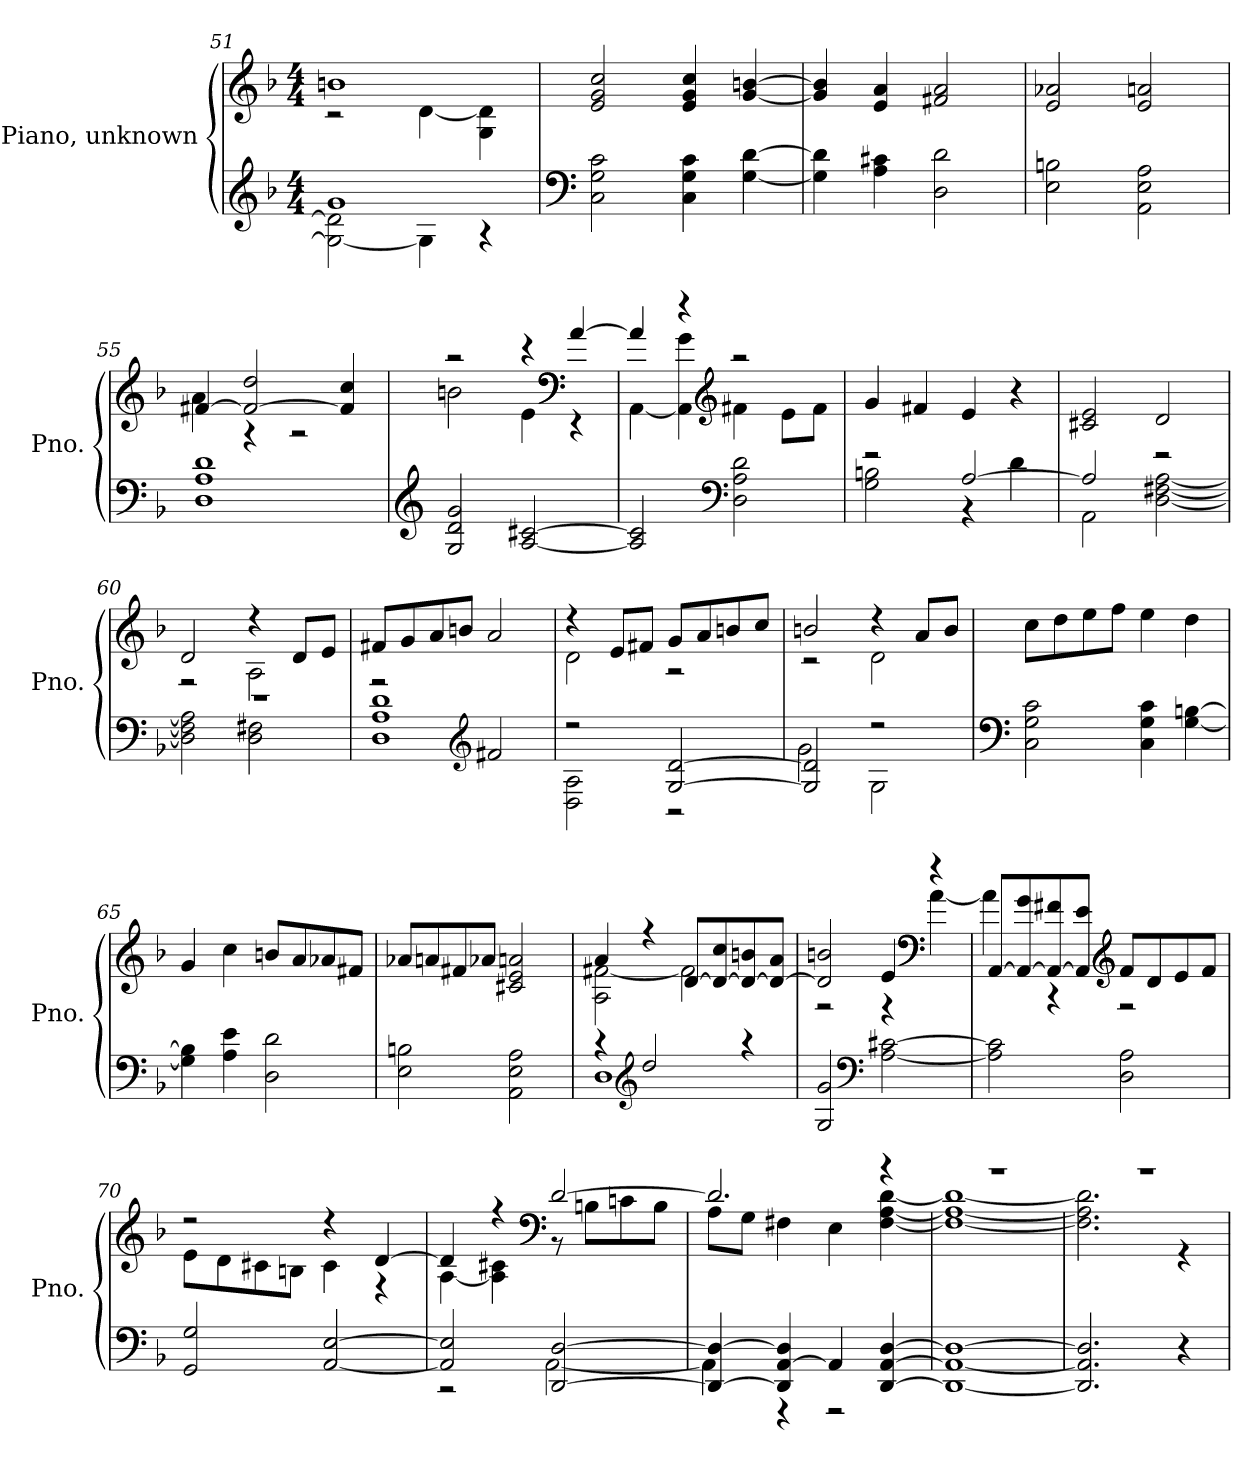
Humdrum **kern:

**kern	**kern
*part1	*part1
*staff2	*staff1
*I"Piano, unknown	*
*I'Pno.	*
*clefG2	*clefG2
*k[b-]	*k[b-]
*M4/4	*M4/4
=51	=51
*^	*^
1g	2G\_ 2d\]	1bn	2r
.	4G\]	.	[4d\
.	4r	.	4G\ 4d\]
*v	*v	*	*
*	*v	*v
=52	=52
*clefF4	*
2C\ 2G\ 2c\	2e/ 2g/ 2cc/
4C\ 4G\ 4c\	4e/ 4g/ 4cc/
[4G\ [4d\	[4g/ [4bn/
!!LO:LB:g=z
=53	=53
4G\] 4d\]	4g/] 4b/]
4A\ 4c#X\	4e/ 4a/
2D\ 2d\	2f#X/ 2a/
=54	=54
2E\ 2Bn\	2e/ 2a-X/
2AA\ 2E\ 2A\	2e/ 2an/
=55	=55
*	*^
1D 1A 1d	[4f#X/	4a\
.	2f#/_ 2dd/	4r
.	.	2r
.	4f#/] 4cc/	.
=56	=56	=56
*clefG2	*	*
2G/ 2d/ 2g/	2r	2bn\
[2A/ [2c#X/	4r	4e\
*	*clefF4	*
.	[4a/	4r
=57	=57	=57
2A/] 2c#/]	4a/]	[4AA\
.	4r	4AA\] 4g\
*clefF4	*clefG2	*
2D\ 2A\ 2d\	2r	4f#X\
.	.	8e\L
.	.	8f#\J
*	*v	*v
=58	=58
*^	*
2r	2G\ 2Bn\	4g/
.	.	4f#X/
[2A/	4r	4e/
.	4d\	4r
=59	=59	=59
2A/]	2AA\	2c#X/ 2e/
2r	[2D\ [2F#X\ [2A\	2d/
!!LO:LB:g=z
=60	=60	=60
*	*	*^
1r	2D\] 2F#\] 2A\]	2d/	2r
.	2D\ 2F#X\	4r	2A\
.	.	8d/L	.
.	.	8e/J	.
*	*	*v	*v
=61	=61	=61
2r	1D 1A 1d	8f#X/L
.	.	8g/
.	.	8a/
.	.	8bn/J
*clefG2	*	*
2f#X/	.	2a/
=62	=62	=62
*	*	*^
2r	2D\ 2A\	4r	2d\
.	.	8e/L	.
.	.	8f#X/J	.
[2G/ [2d/	2r	8g/L	2r
.	.	8a/	.
.	.	8bn/	.
.	.	8cc/J	.
=63	=63	=63	=63
2G/] 2d/]	2g\	2bn/	2r
2r	2G\	4r	2d\
.	.	8a/L	.
.	.	8b/J	.
*v	*v	*	*
*	*v	*v
=64	=64
*clefF4	*
2C\ 2G\ 2c\	8cc\L
.	8dd\
.	8ee\
.	8ff\J
4C\ 4G\ 4c\	4ee\
[4G\ [4Bn\	4dd\
!!LO:LB:g=z
=65	=65
4G\] 4B\]	4g/
4A\ 4e\	4cc\
2D\ 2d\	8bn/L
.	8a/
.	8a-X/
.	8f#X/J
=66	=66
2E\ 2Bn\	8a-X/L
.	8an/
.	8f#X/
.	8a-X/J
2AA\ 2E\ 2A\	2c#X/ 2e/ 2an/
=67	=67
*^	*^
4r	1D	4a/	2A\ [2f#X\
*clefG2	*	*	*
2dd/	.	4r	.
.	.	[8d/L	2f#\]
.	.	8d/_ 8cc/	.
4r	.	8d/_ 8bn/	.
.	.	8d/_ 8a/J	.
*v	*v	*	*
=68	=68	=68
2G/ 2g/	2d/] 2bn/	2r
*clefF4	*	*
[2A\ [2c#X\	4e/	4r
*	*clefF4	*
.	4r	[4a\
!!LO:PB:g=z	!!
=69	=69	=69
2A\] 2c#\]	[8AA/L	4a\]
.	8AA/_ 8g/	.
.	8AA/_ 8f#X/	4r
.	8AA/] 8e/J	.
*	*clefG2	*
2D\ 2A\	8f#/L	2r
.	8d/	.
.	8e/	.
.	8f#/J	.
=70	=70	=70
2GG/ 2G/	2r	8e\L
.	.	8d\
.	.	8c#X\
.	.	8Bn\J
[2AA/ [2E/	4r	4c#\
.	[4d/	4r
=71	=71	=71
*^	*	*
2AA/] 2E/]	2r	4d/]	[4A\
.	.	4r	4A\] 4c#X\
*	*	*clefF4	*
[2DD/ [2D/	[2AA\	[2d/	8r
.	.	.	8Bn\L
.	.	.	8cn\
.	.	.	8B\J
=72	=72	=72	=72
4DD/_ 4D/_	4AA\]	2.d/]	8A\L
.	.	.	8G\J
4DD/] [4AA/ 4D/]	4r	.	4F#X\
4AA/]	2r	.	4E\
[4DD/ [4AA/ [4D/	.	4r	[4F#\ [4A\ [4d\
*v	*v	*	*
=73	=73	=73
1DD_ 1AA_ 1D_	1r	1F#_ 1A_ 1d_
!!LO:LB:g=z	!!
=74	=74	=74
2.DD/] 2.AA/] 2.D/]	1r	2.F#\] 2.A\] 2.d\]
4r	.	4r
*	*v	*v
=	=
*-	*-
